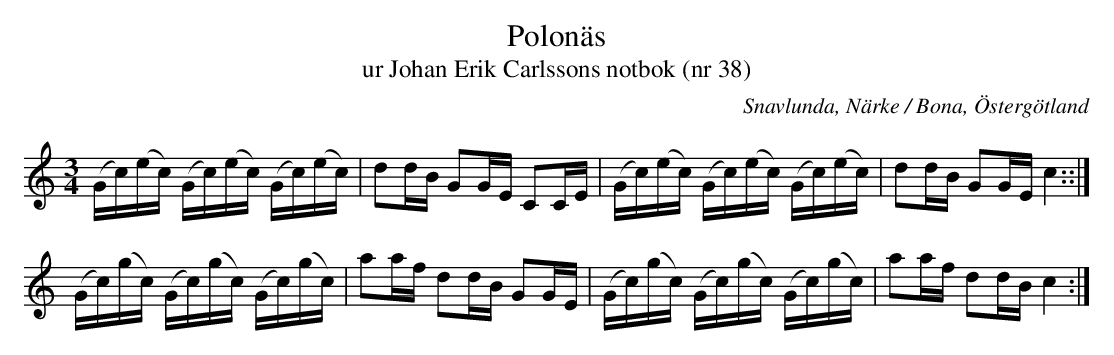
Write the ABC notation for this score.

X:1
T:Polonäs
T:ur Johan Erik Carlssons notbok (nr 38)
O:Snavlunda, Närke / Bona, Östergötland
M:3/4
L:1/16
K:C
(Gc)(ec) (Gc)(ec) (Gc)(ec) | d2dB G2GE C2CE | (Gc)(ec) (Gc)(ec) (Gc)(ec) | d2dB G2GE c4 ::|
(Gc)(gc) (Gc)(gc) (Gc)(gc) | a2af d2dB G2GE | (Gc)(gc) (Gc)(gc) (Gc)(gc) | a2af d2dB c4 :|
